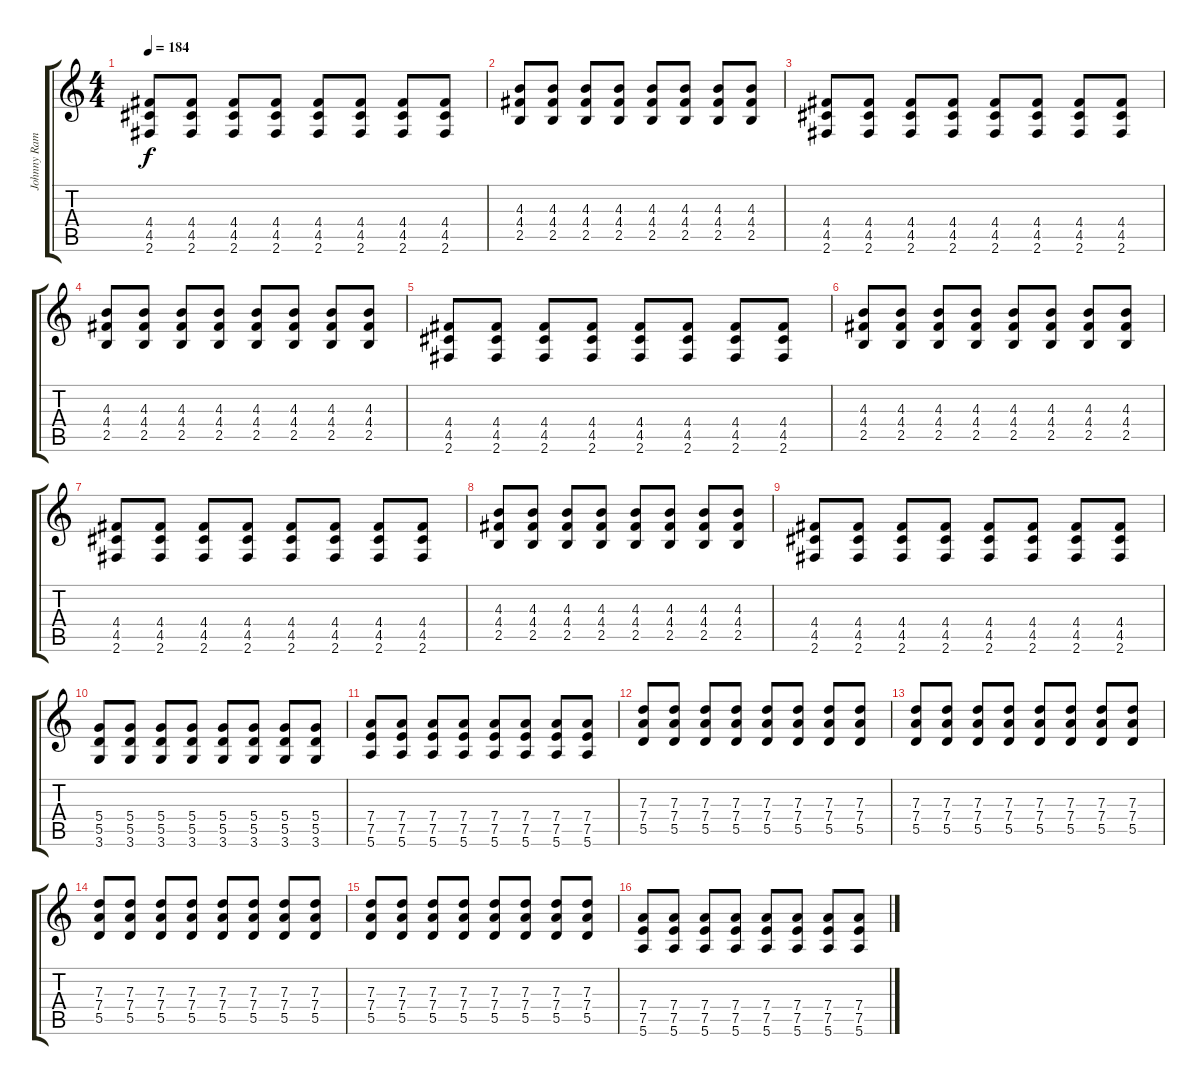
\track ("Johnny Ramone" "Johnny Ram") {instrument distortionguitar}
\staff {score tabs}
\tuning (E4 B3 G3 D3 A2 E2) {hide}
\ts (4 4)
\tempo 184
\clef g2
\ks c
(4.4 4.5 2.6).8{dy f} (4.4 4.5 2.6).8 (4.4 4.5 2.6).8 (4.4 4.5 2.6).8 (4.4 4.5 2.6).8 (4.4 4.5 2.6).8 (4.4 4.5 2.6).8 (4.4 4.5 2.6).8 |
(4.3 4.4 2.5).8 (4.3 4.4 2.5).8 (4.3 4.4 2.5).8 (4.3 4.4 2.5).8 (4.3 4.4 2.5).8 (4.3 4.4 2.5).8 (4.3 4.4 2.5).8 (4.3 4.4 2.5).8 |
(4.4 4.5 2.6).8 (4.4 4.5 2.6).8 (4.4 4.5 2.6).8 (4.4 4.5 2.6).8 (4.4 4.5 2.6).8 (4.4 4.5 2.6).8 (4.4 4.5 2.6).8 (4.4 4.5 2.6).8 |
(4.3 4.4 2.5).8 (4.3 4.4 2.5).8 (4.3 4.4 2.5).8 (4.3 4.4 2.5).8 (4.3 4.4 2.5).8 (4.3 4.4 2.5).8 (4.3 4.4 2.5).8 (4.3 4.4 2.5).8 |
(4.4 4.5 2.6).8 (4.4 4.5 2.6).8 (4.4 4.5 2.6).8 (4.4 4.5 2.6).8 (4.4 4.5 2.6).8 (4.4 4.5 2.6).8 (4.4 4.5 2.6).8 (4.4 4.5 2.6).8 |
(4.3 4.4 2.5).8 (4.3 4.4 2.5).8 (4.3 4.4 2.5).8 (4.3 4.4 2.5).8 (4.3 4.4 2.5).8 (4.3 4.4 2.5).8 (4.3 4.4 2.5).8 (4.3 4.4 2.5).8 |
(4.4 4.5 2.6).8 (4.4 4.5 2.6).8 (4.4 4.5 2.6).8 (4.4 4.5 2.6).8 (4.4 4.5 2.6).8 (4.4 4.5 2.6).8 (4.4 4.5 2.6).8 (4.4 4.5 2.6).8 |
(4.3 4.4 2.5).8 (4.3 4.4 2.5).8 (4.3 4.4 2.5).8 (4.3 4.4 2.5).8 (4.3 4.4 2.5).8 (4.3 4.4 2.5).8 (4.3 4.4 2.5).8 (4.3 4.4 2.5).8 |
(4.4 4.5 2.6).8 (4.4 4.5 2.6).8 (4.4 4.5 2.6).8 (4.4 4.5 2.6).8 (4.4 4.5 2.6).8 (4.4 4.5 2.6).8 (4.4 4.5 2.6).8 (4.4 4.5 2.6).8 |
(5.4 5.5 3.6).8 (5.4 5.5 3.6).8 (5.4 5.5 3.6).8 (5.4 5.5 3.6).8 (5.4 5.5 3.6).8 (5.4 5.5 3.6).8 (5.4 5.5 3.6).8 (5.4 5.5 3.6).8 |
(7.4 7.5 5.6).8 (7.4 7.5 5.6).8 (7.4 7.5 5.6).8 (7.4 7.5 5.6).8 (7.4 7.5 5.6).8 (7.4 7.5 5.6).8 (7.4 7.5 5.6).8 (7.4 7.5 5.6).8 |
(7.3 7.4 5.5).8 (7.3 7.4 5.5).8 (7.3 7.4 5.5).8 (7.3 7.4 5.5).8 (7.3 7.4 5.5).8 (7.3 7.4 5.5).8 (7.3 7.4 5.5).8 (7.3 7.4 5.5).8 |
(7.3 7.4 5.5).8 (7.3 7.4 5.5).8 (7.3 7.4 5.5).8 (7.3 7.4 5.5).8 (7.3 7.4 5.5).8 (7.3 7.4 5.5).8 (7.3 7.4 5.5).8 (7.3 7.4 5.5).8 |
(7.3 7.4 5.5).8 (7.3 7.4 5.5).8 (7.3 7.4 5.5).8 (7.3 7.4 5.5).8 (7.3 7.4 5.5).8 (7.3 7.4 5.5).8 (7.3 7.4 5.5).8 (7.3 7.4 5.5).8 |
(7.3 7.4 5.5).8 (7.3 7.4 5.5).8 (7.3 7.4 5.5).8 (7.3 7.4 5.5).8 (7.3 7.4 5.5).8 (7.3 7.4 5.5).8 (7.3 7.4 5.5).8 (7.3 7.4 5.5).8 |
(7.4 7.5 5.6).8 (7.4 7.5 5.6).8 (7.4 7.5 5.6).8 (7.4 7.5 5.6).8 (7.4 7.5 5.6).8 (7.4 7.5 5.6).8 (7.4 7.5 5.6).8 (7.4 7.5 5.6).8
